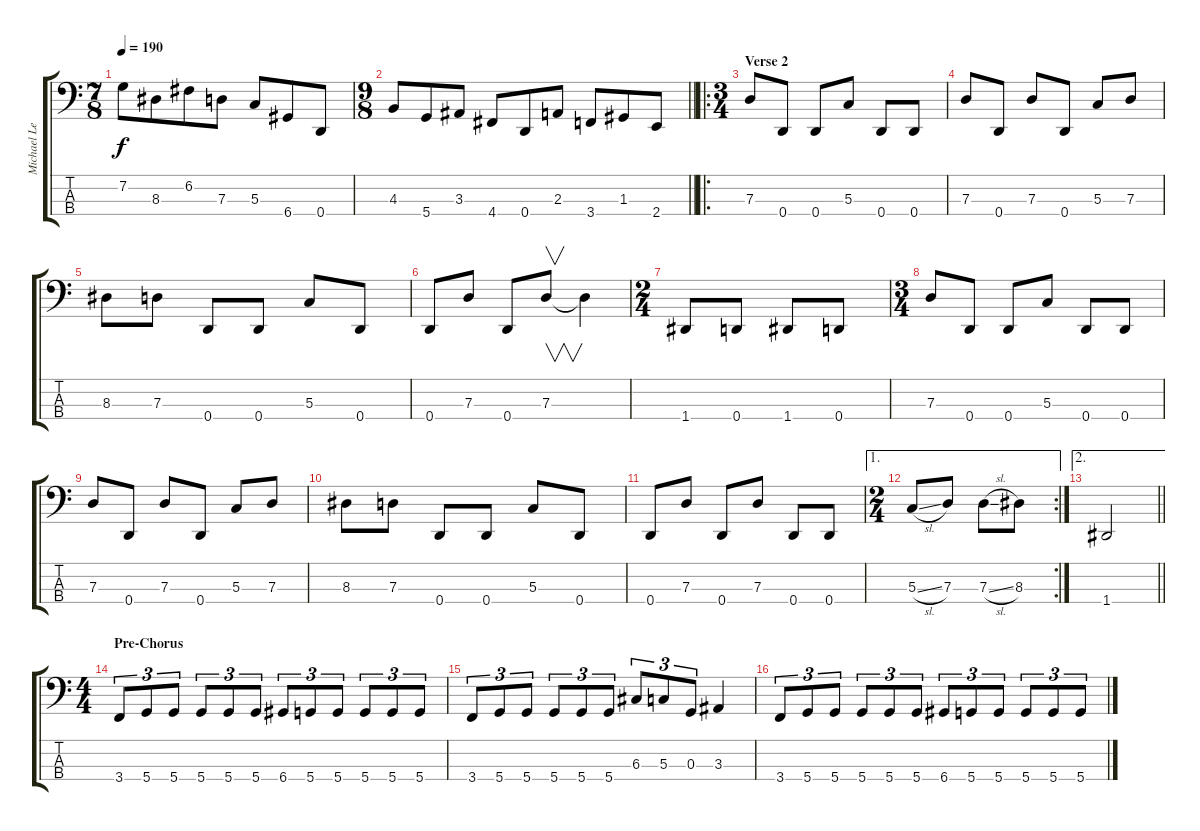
\track ("Michael LePond - Bass Guitar" "Michael Le") {instrument electricbassfinger}
\staff {score tabs}
\tuning (F2 C2 G1 D1) {hide}
\ts (7 8)
\tempo 190
\clef f4
\ks c
7.2.8{dy f} 8.3.8 6.2.8 7.3.8 5.3.8 6.4.8 0.4.8 |
\ts (9 8)
\barLineRight lightlight
4.3.8 5.4.8 3.3.8 4.4.8 0.4.8 2.3.8 3.4.8 1.3.8 2.4.8 |
\ro
\ts (3 4)
\section ("" "Verse 2")
7.3.8 0.4.8 0.4.8 5.3.8 0.4.8 0.4.8 |
7.3.8 0.4.8 7.3.8 0.4.8 5.3.8 7.3.8 |
8.3.8 7.3.8 0.4.8 0.4.8 5.3.8 0.4.8 |
0.4.8 7.3.8 0.4.8 7.3.8{v} 7.3{t}.4 |
\ts (2 4)
1.4.8 0.4.8 1.4.8 0.4.8 |
\ts (3 4)
7.3.8 0.4.8 0.4.8 5.3.8 0.4.8 0.4.8 |
7.3.8 0.4.8 7.3.8 0.4.8 5.3.8 7.3.8 |
8.3.8 7.3.8 0.4.8 0.4.8 5.3.8 0.4.8 |
0.4.8 7.3.8 0.4.8 7.3.8 0.4.8 0.4.8 |
\ae 1
\rc 2
\ts (2 4)
5.3{sl}.8 7.3.8 7.3{sl}.8 8.3.8 |
\ae 2
\barLineRight lightlight
1.4.2 |
\ts (4 4)
\section ("" "Pre-Chorus")
3.4.8{tu (3 2)} 5.4.8{tu (3 2)} 5.4.8{tu (3 2)} 5.4.8{tu (3 2)} 5.4.8{tu (3 2)} 5.4.8{tu (3 2)} 6.4.8{tu (3 2)} 5.4.8{tu (3 2)} 5.4.8{tu (3 2)} 5.4.8{tu (3 2)} 5.4.8{tu (3 2)} 5.4.8{tu (3 2)} |
3.4.8{tu (3 2)} 5.4.8{tu (3 2)} 5.4.8{tu (3 2)} 5.4.8{tu (3 2)} 5.4.8{tu (3 2)} 5.4.8{tu (3 2)} 6.3.8{tu (3 2)} 5.3.8{tu (3 2)} 0.3.8{tu (3 2)} 3.3.4 |
3.4.8{tu (3 2)} 5.4.8{tu (3 2)} 5.4.8{tu (3 2)} 5.4.8{tu (3 2)} 5.4.8{tu (3 2)} 5.4.8{tu (3 2)} 6.4.8{tu (3 2)} 5.4.8{tu (3 2)} 5.4.8{tu (3 2)} 5.4.8{tu (3 2)} 5.4.8{tu (3 2)} 5.4.8{tu (3 2)}
